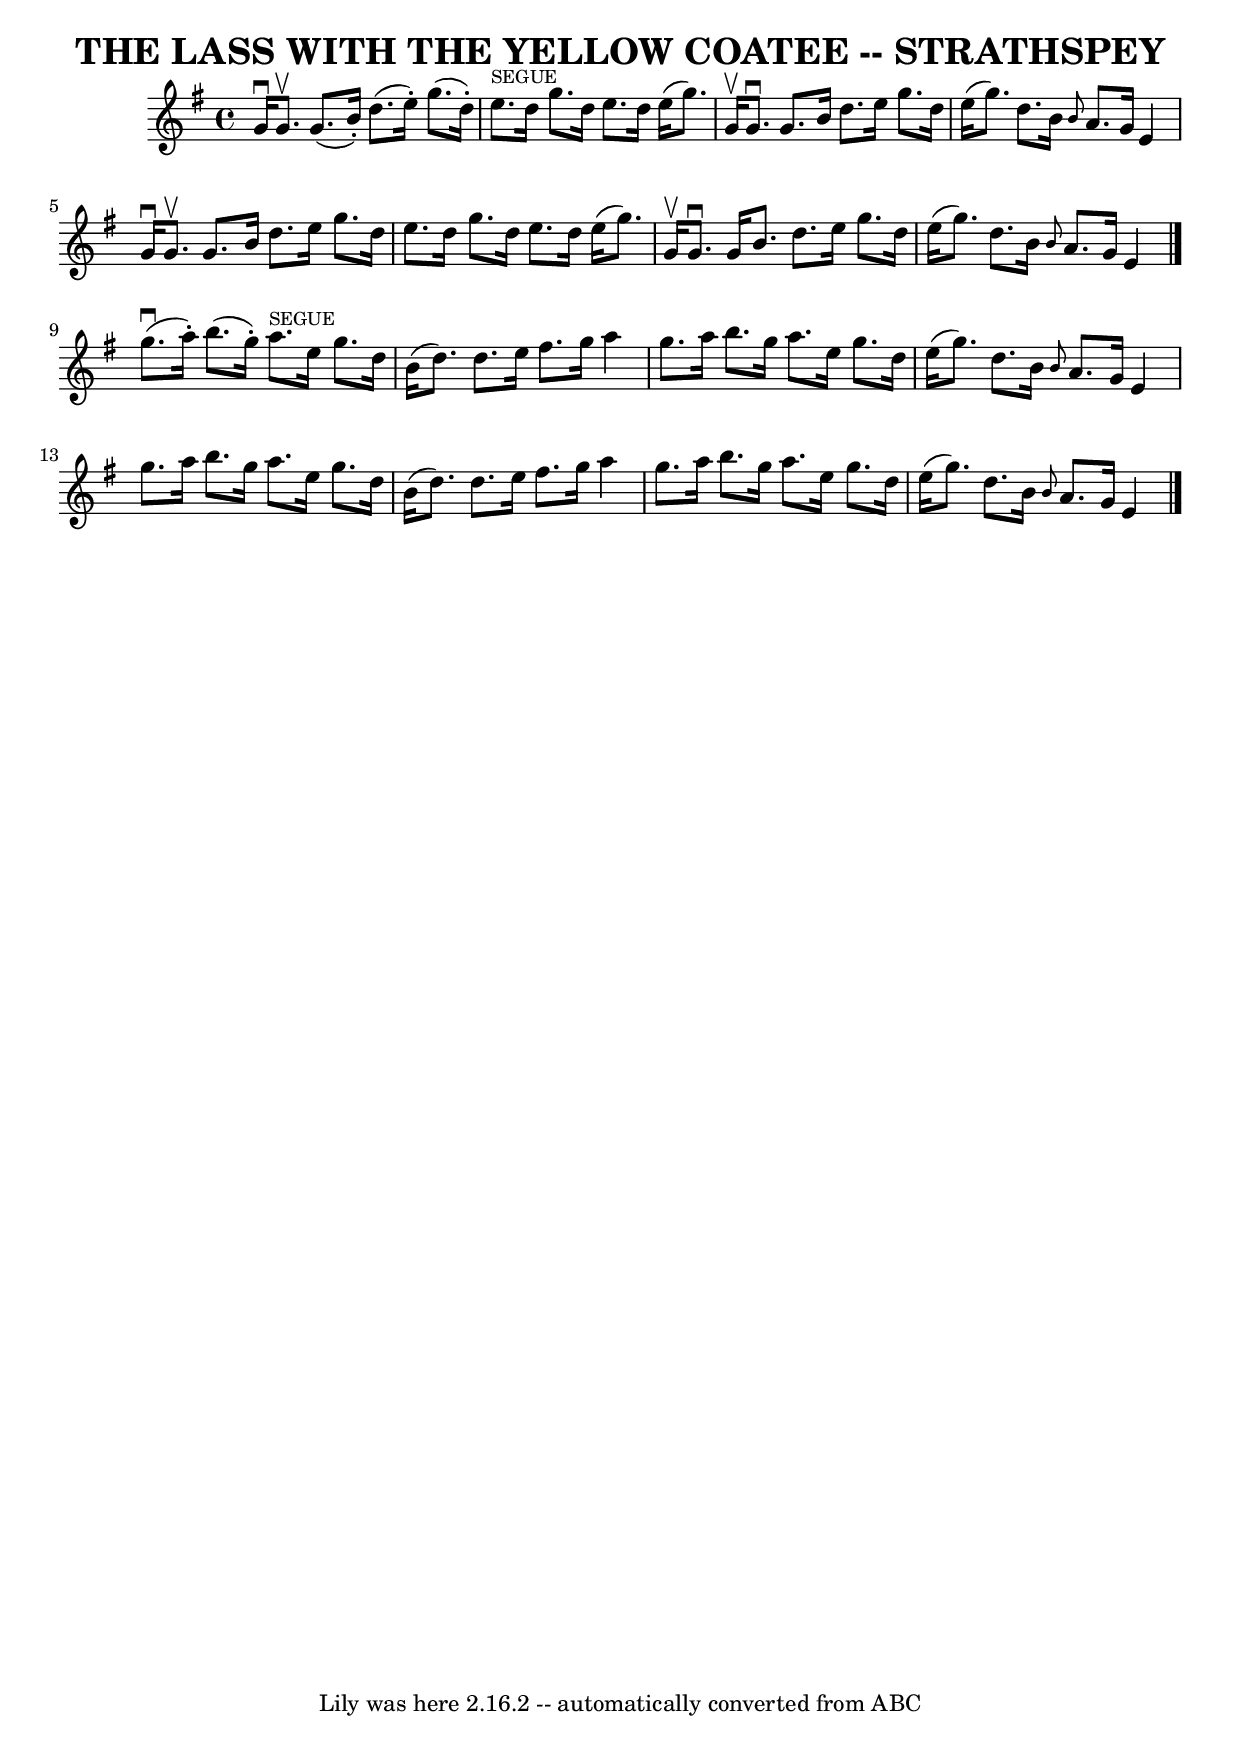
\version "2.16.2"
\include "Mammoth.ily"
\header {
  %% book = "Ryan's Mammoth Collection of Fiddle Tunes"
  composer = ""
  crossRefNumber = "1"
  footnotes = ""
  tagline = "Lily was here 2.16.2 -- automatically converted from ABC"
  title = "THE LASS WITH THE YELLOW COATEE -- STRATHSPEY"

}
voicedefault =  {


  \override Staff.TimeSignature #'style = #'C
  \time 4/4 
  \key g \major g'16^\downbow g'8.^\upbow g'8. (b'16 -.)  
  d''8. (e''16 -.) g''8. (d''16 -.)   |
  e''8.^\segue   
  d''16 g''8. d''16 e''8. d''16 e''16 (g''8.)   |
  
  g'16^\upbow g'8.^\downbow g'8. b'16 d''8. e''16 g''8.    
  d''16    |
  e''16 (g''8.) d''8. b'16  \grace { b'8  
				   }   
  a'8. g'16 e'4    |
  g'16^\downbow g'8.^\upbow g'8.    
  b'16 d''8. e''16 g''8. d''16    |
  e''8. d''16 g''8.  
  d''16 e''8. d''16 e''16 (g''8.)   |
  g'16^\upbow   
  g'8.^\downbow g'16 b'8. d''8. e''16 g''8. d''16    |
  
  e''16 (g''8.) d''8. b'16  \grace { b'8  
				   } a'8. g'16 e'4   
  \bar "|." g''8. (^\downbow a''16 -.) b''8. (g''16 -.)     
  a''8.^\segue e''16 g''8. d''16    |
  b'16 (d''8.)   
  d''8. e''16 fis''8. g''16 a''4    |
  g''8. a''16    
  b''8. g''16 a''8. e''16 g''8. d''16    |
  e''16 (
  g''8.) d''8. b'16  \grace { b'8  
			    } a'8. g'16 e'4    |
  
  g''8. a''16 b''8. g''16 a''8. e''16 g''8. d''16    
  |
  b'16 (d''8.) d''8. e''16 fis''8. g''16 a''4    
  |
  g''8. a''16 b''8. g''16 a''8. e''16 g''8.    
  d''16    |
  e''16 (g''8.) d''8. b'16  \grace { b'8  
				   }   
  a'8. g'16 e'4    \bar "|."   

}

\score{
  <<

    \context Staff="default"
    {
      \voicedefault 
      
    }

  >>
  \layout {
    
  }
  \midi {
  }

}
